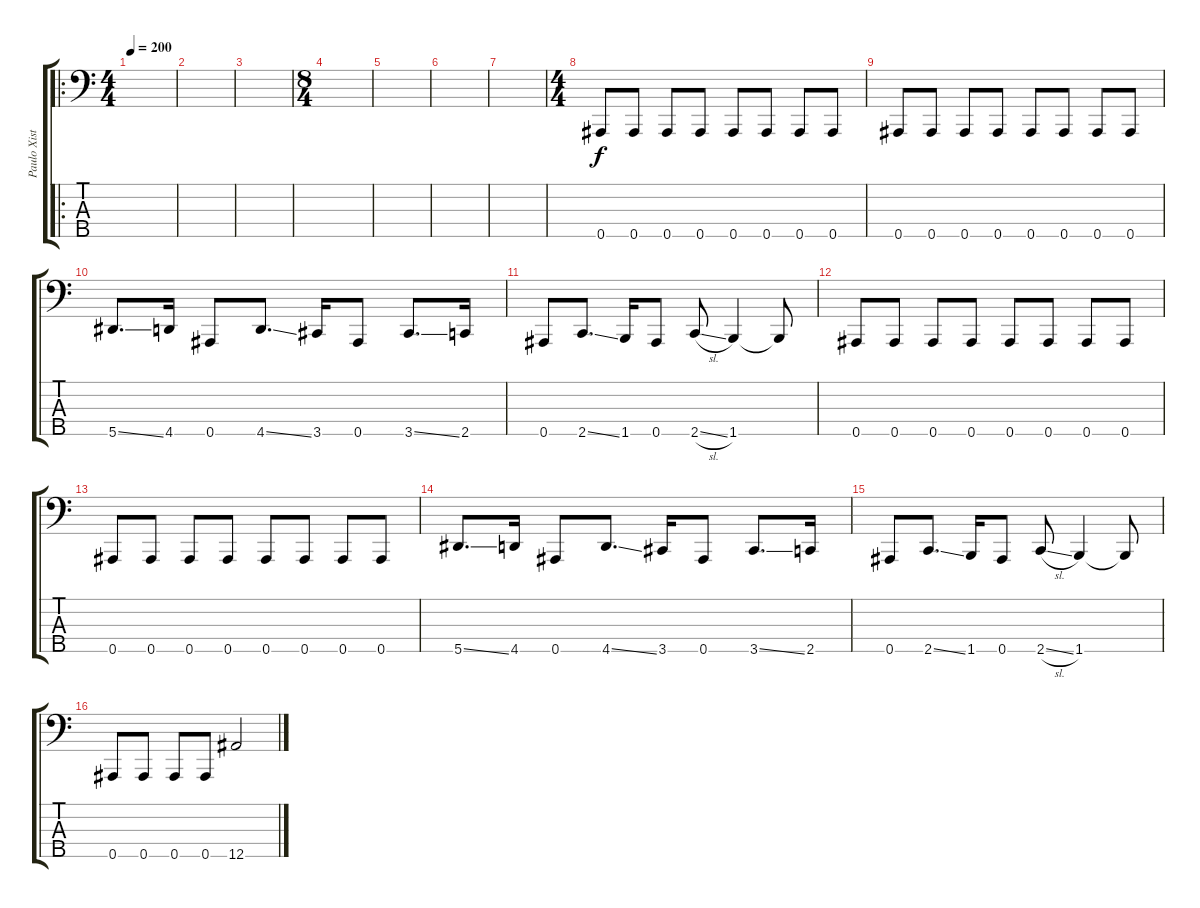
\track ("Paulo Xisto" "Paulo Xist") {instrument electricbasspick}
\staff {score tabs}
\tuning (Gb2 Db2 Ab1 Eb1 Bb0) {hide}
\ro
\ts (4 4)
\tempo 200
\clef f4
\ks c
|
|
|
\ts (8 4)
|
|
|
|
\ts (4 4)
0.5.8 0.5.8 0.5.8 0.5.8 0.5.8 0.5.8 0.5.8 0.5.8 |
0.5.8 0.5.8 0.5.8 0.5.8 0.5.8 0.5.8 0.5.8 0.5.8 |
5.5{ss}.8{d} 4.5.16 0.5.8 4.5{ss}.8{d} 3.5.16 0.5.8 3.5{ss}.8{d} 2.5.16 |
0.5.8 2.5{ss}.8{d} 1.5.16 0.5.8 2.5{sl}.8 1.5.4 1.5{t}.8 |
0.5.8 0.5.8 0.5.8 0.5.8 0.5.8 0.5.8 0.5.8 0.5.8 |
0.5.8 0.5.8 0.5.8 0.5.8 0.5.8 0.5.8 0.5.8 0.5.8 |
5.5{ss}.8{d} 4.5.16 0.5.8 4.5{ss}.8{d} 3.5.16 0.5.8 3.5{ss}.8{d} 2.5.16 |
0.5.8 2.5{ss}.8{d} 1.5.16 0.5.8 2.5{sl}.8 1.5.4 1.5{t}.8 |
0.5.8 0.5.8 0.5.8 0.5.8 12.5{ss}.2
